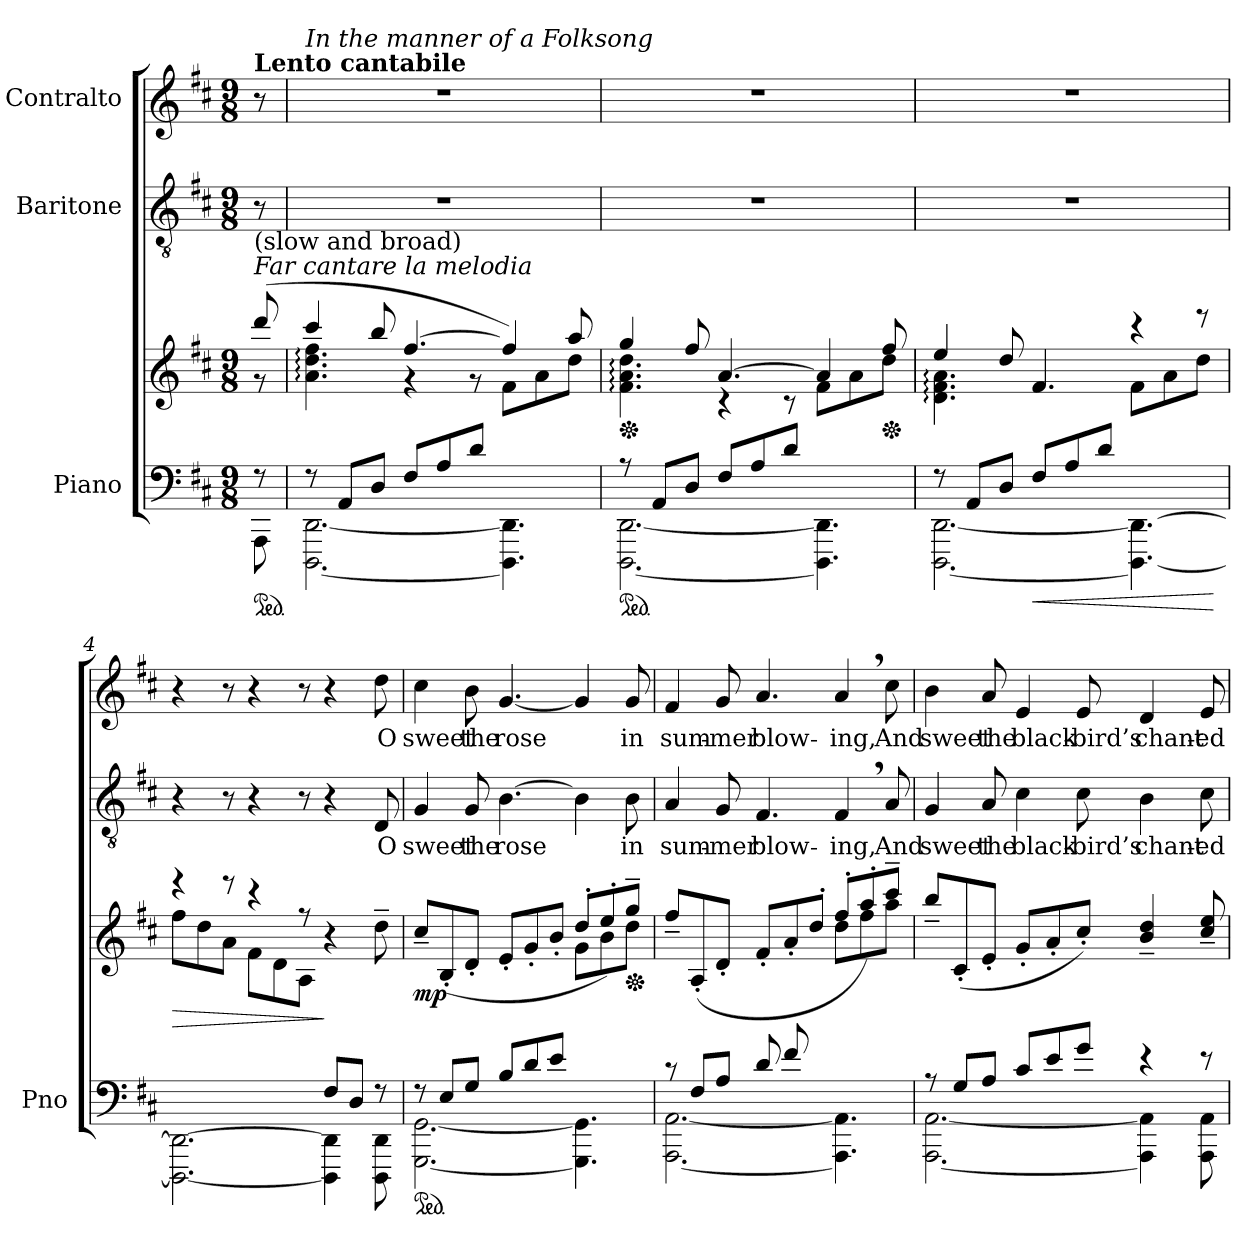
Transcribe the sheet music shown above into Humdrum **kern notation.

**kern	**kern	**dynam	**kern	**text	**dynam	**kern	**text	**dynam
*part3	*part3	*part3	*part2	*part2	*part2	*part1	*part1	*part1
*staff4	*staff3	*staff3/4	*staff2	*staff2	*staff2	*staff1	*staff1	*staff1
*I"Piano	*	*	*I"Baritone	*	*	*I"Contralto	*	*
*I'Pno	*	*	*	*	*	*	*	*
*clefF4	*clefG2	*	*clefGv2	*	*	*clefG2	*	*
*k[f#c#]	*k[f#c#]	*	*k[f#c#]	*	*	*k[f#c#]	*	*
*M9/8	*M9/8	*	*M9/8	*	*	*M9/8	*	*
*ped	*	*	*	*	*	*	*	*
=	=	=	=	=	=	=	=	=
*^	*^	*	*	*	*	*	*	*
!	!	!	!	!	!	!	!	!LO:TX:a:B:t=Lento cantabile	!	!
!	!	!LO:TX:a:i:t=Far cantare la melodia	!	!	!	!	!	!	!	!
!	!	!LO:TX:a:t=(slow and broad)	!	!	!	!	!	!	!	!
!	!	!	!	!LO:DY:b	!	!	!	!	!	!
!	!	!	!	!LO:DY:n=1:b	!	!	!	!	!	!
8r	8AAA\	(>8ddd/	8r	mf other-dynamics	8r	.	.	8r	.	.
=1	=1	=1	=1	=1	=1	=1	=1	=1	=1	=1
*	*	*	*^	*	*	*	*	*	*	*
!	!	!	!	!	!	!	!	!	!LO:TX:a:i:t=In the manner of a Folksong	!	!
8r	[2.DDD\ [2.DD\	4ccc#/	4.a\: 4.dd\: 4.ff#\:	2.ryy	.	8%9r	.	.	8%9r	.	.
(<8AA/L	.	.	.	.	.	.	.	.	.	.	.
8D/J	.	8bb/	.	.	.	.	.	.	.	.	.
8F#/L	.	[4.ff#/	4r	.	.	.	.	.	.	.	.
8A/	.	.	.	.	.	.	.	.	.	.	.
8d/J	.	.	8r	.	.	.	.	.	.	.	.
4.ryy	4.DDD\] 4.DD\]	4ff#/])	4.ryy	8f#\L	.	.	.	.	.	.	.
.	.	.	.	8a\	.	.	.	.	.	.	.
.	.	(>8aa/	.	8dd\J)	.	.	.	.	.	.	.
=2	=2	=2	=2	=2	=2	=2	=2	=2	=2	=2	=2
*ped	*	*	*	*	*	*	*	*	*	*	*
*	*	*Xped	*	*	*	*	*	*	*	*	*
8r	[2.DDD\ [2.DD\	4gg/	4.f#\: 4.a\: 4.dd\:	2.ryy	.	8%9r	.	.	8%9r	.	.
(<8AA/L	.	.	.	.	.	.	.	.	.	.	.
8D/J	.	8ff#/	.	.	.	.	.	.	.	.	.
8F#/L	.	[4.a/	4r	.	.	.	.	.	.	.	.
8A/	.	.	.	.	.	.	.	.	.	.	.
8d/J	.	.	8r	.	.	.	.	.	.	.	.
4.ryy	4.DDD\] 4.DD\]	4a/])	4.ryy	8f#\L	.	.	.	.	.	.	.
.	.	.	.	8a\	.	.	.	.	.	.	.
*	*	*Xped	*	*	*	*	*	*	*	*	*
.	.	(>8ff#/	.	8dd\J)	.	.	.	.	.	.	.
!!LO:LB:g=z
=3	=3	=3	=3	=3	=3	=3	=3	=3	=3	=3	=3
8r	[2.DDD\ [2.DD\	4ee/	4.d\: 4.f#\: 4.a\:	2.ryy	.	8%9r	.	.	8%9r	.	.
8AA/L	.	.	.	.	.	.	.	.	.	.	.
8D/J	.	8dd/	.	.	.	.	.	.	.	.	.
!	!	!	!	!	!LO:HP:b=2	!	!	!	!	!	!
8F#/L	.	4.f#/)	2.ryy	.	<	.	.	.	.	.	.
8A/	.	.	.	.	.	.	.	.	.	.	.
8d/J	.	.	.	.	.	.	.	.	.	.	.
4.ryy	4.DDD\_ 4.DD\_	4rccc	.	8f#\L	.	.	.	.	.	.	.
.	.	.	.	8a\	.	.	.	.	.	.	.
.	.	8reee	.	8dd\J	.	.	.	.	.	.	.
*v	*v	*	*	*	*	*	*	*	*	*	*
*	*v	*v	*v	*	*	*	*	*	*	*
.	.	[	.	.	.	.	.	.
=4	=4	=4	=4	=4	=4	=4	=4	=4
*^	*^	*	*	*	*	*	*	*
!	!	!	!	!LO:HP:b	!	!	!	!	!	!
2.ryy	2.DDD\_ 2.DD\_	4reee	8ff#\L	>	4r	.	.	4r	.	.
.	.	.	8dd\	.	.	.	.	.	.	.
.	.	8reee	8a\J	.	8r	.	.	8r	.	.
.	.	4rccc	8f#\L	.	4r	.	.	4r	.	.
.	.	.	8d\	.	.	.	.	.	.	.
.	.	8rff	8A\J	.	8r	.	.	8r	.	.
8F#/L	4DDD\] 4DD\]	4r	4.ryy	]	4r	.	.	4r	.	.
8D/J	.	.	.	.	.	.	.	.	.	.
!	!	!	!	!	!	!LO:LY:b	!LO:DY:a	!	!LO:LY:b	!
!	!	!	!	!	!	!	!LO:DY:n=1:a	!	!	!LO:DY:a
!	!	!	!	!	!	!	!	!	!	!LO:DY:n=1:a
8r	8DDD\ 8DD\	8dd~\	.	.	8D/	O	other-dynamics mp	8dd\	O	other-dynamics mp
!!LO:PB:g=z
=5	=5	=5	=5	=5	=5	=5	=5	=5	=5	=5
*ped	*	*	*	*	*	*	*	*	*	*
!	!	!	!	!LO:DY:b	!	!LO:LY:b	!	!	!LO:LY:b	!
8r	[2.GGG\ [2.GG\	8cc#~/L	2.ryy	mp	4G/	sweet	.	4cc#\	sweet	.
8E/L	.	(>8B'/	.	.	.	.	.	.	.	.
!	!	!	!	!	!	!LO:LY:b	!	!	!LO:LY:b	!
8G/J	.	8d'/J	.	.	8G/	the	.	8b\	the	.
!	!	!	!	!	!	!LO:LY:b	!	!	!LO:LY:b	!
8B/L	.	8e'/L	.	.	[4.B\	rose	.	[4.g/	rose	.
8d/	.	8g'/	.	.	.	.	.	.	.	.
8e/J	.	8b'/J	.	.	.	.	.	.	.	.
4.ryy	4.GGG\] 4.GG\]	8dd'/L	8g\L	.	4B\]	.	.	4g/]	.	.
.	.	8ee'/)	8b\	.	.	.	.	.	.	.
*	*	*Xped	*	*	*	*	*	*	*	*
!	!	!	!	!	!	!LO:LY:b	!	!	!LO:LY:b	!
.	.	8gg~/J	8dd\J	.	8B\	in	.	8g/	in	.
=6	=6	=6	=6	=6	=6	=6	=6	=6	=6	=6
!	!	!	!	!	!	!LO:LY:b	!	!	!LO:LY:b	!
8r	[2.AAA\ [2.AA\	8ff#~/L	8ryy	.	4A/	sum-	.	4f#/	sum-	.
*	*	*v	*v	*	*	*	*	*	*	*
8F#/L	.	(>8A'/	.	.	.	.	.	.	.
!	!	!	!	!	!LO:LY:b	!	!	!LO:LY:b	!
8A/J	.	8d'/J	.	8G/	-mer	.	8g/	-mer	.
!	!	!	!	!	!LO:LY:b	!	!	!LO:LY:b	!
8d/L	.	8f#'/L	.	4.F#/	blow-	.	4.a/	blow-	.
8f#/	.	8a'/	.	.	.	.	.	.	.
*	*	*^	*	*	*	*	*	*	*
2ryy	.	8dd'/J	8a\J	.	.	.	.	.	.	.
!	!	!	!	!	!	!LO:LY:b	!	!	!LO:LY:b	!
.	4.AAA\] 4.AA\]	8ff#'/L	8dd\L	.	4F#,/	-ing,	.	4a,/	-ing,	.
.	.	8aa'/)	8ff#\	.	.	.	.	.	.	.
!	!	!	!	!	!	!LO:LY:b	!	!	!LO:LY:b	!
.	.	8ccc#~/J	8aa\J	.	8A/	And	.	8cc#\	And	.
!!LO:LB:g=z
=7	=7	=7	=7	=7	=7	=7	=7	=7	=7	=7
!	!	!	!	!	!	!LO:LY:b	!	!	!LO:LY:b	!
*	*	*v	*v	*	*	*	*	*	*	*
8r	[2.AAA\ [2.AA\	8bb~/L	.	4G/	sweet	.	4b\	sweet	.
8G/L	.	(>8c#'/	.	.	.	.	.	.	.
!	!	!	!	!	!LO:LY:b	!	!	!LO:LY:b	!
8A/J	.	8e'/J	.	8A/	the	.	8a/	the	.
!	!	!	!	!	!LO:LY:b	!	!	!LO:LY:b	!
8c#/L	.	8g'/L	.	4c#\	black-	.	4e/	black-	.
8e/	.	8a'/	.	.	.	.	.	.	.
!	!	!	!	!	!LO:LY:b	!	!	!LO:LY:b	!
8g/J	.	8cc#'/J)	.	8c#\	-bird’s	.	8e/	-bird’s	.
!	!	!	!	!	!LO:LY:b	!	!	!LO:LY:b	!
4r	4AAA\] 4AA\]	4b/~ 4dd/~	.	4B\	chant-	.	4d/	chant-	.
!	!	!	!	!	!LO:LY:b	!	!	!LO:LY:b	!
8r	8AAA\ 8AA\	8cc#/~ 8ee/~	.	8c#\	-ed	.	8e/	-ed	.
*v	*v	*	*	*	*	*	*	*	*
=	=	=	=	=	=	=	=	=
*-	*-	*-	*-	*-	*-	*-	*-	*-
